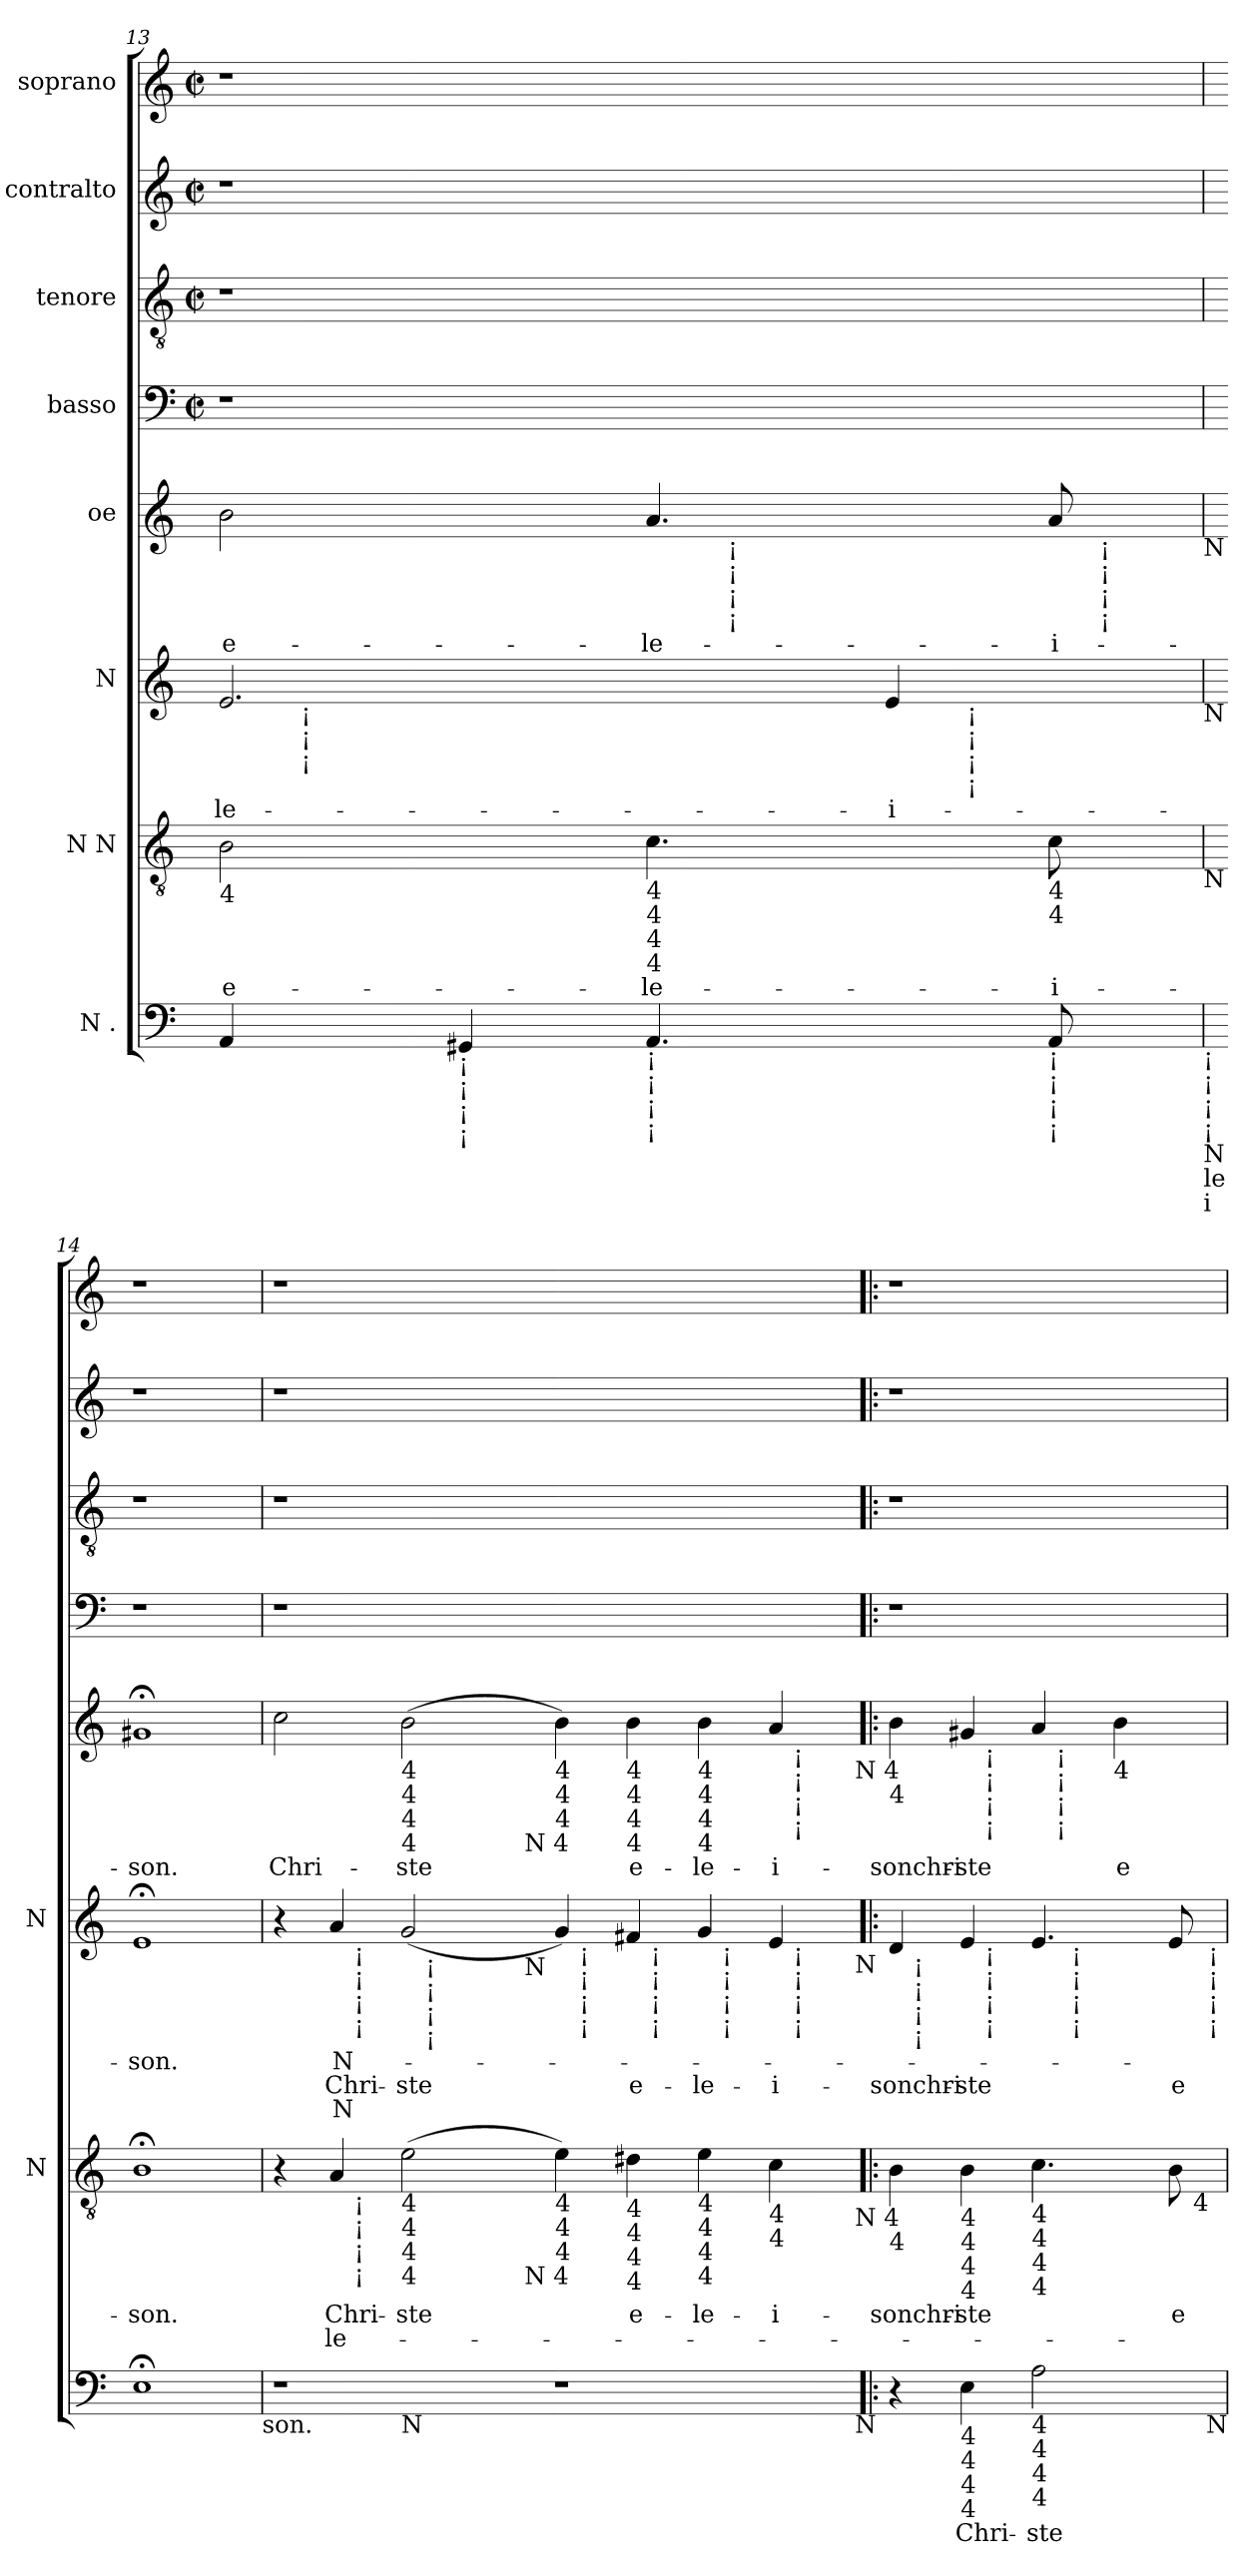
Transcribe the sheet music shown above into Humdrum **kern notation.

**kern	**text	**kern	**text	**text	**kern	**text	**text	**text	**kern	**text	**kern	**kern	**kern	**kern
*part8	*part8	*part7	*part7	*part7	*part6	*part6	*part6	*part6	*part5	*part5	*part4	*part3	*part2	*part1
*staff8	*staff8	*staff7	*staff7	*staff7	*staff6	*staff6	*staff6	*staff6	*staff5	*staff5	*staff4	*staff3	*staff2	*staff1
*I"N .	*	*I"N N	*	*	*I"N	*	*	*	*I"oe	*	*I"basso	*I"tenore	*I"contralto	*I"soprano
*	*	*I'N	*	*	*I'N	*	*	*	*	*	*	*	*	*
*clefF4	*	*clefGv2	*	*	*clefG2	*	*	*	*clefG2	*	*clefF4	*clefGv2	*clefG2	*clefG2
*k[]	*	*k[]	*	*	*k[]	*	*	*	*k[]	*	*k[]	*k[]	*k[]	*k[]
*C:	*	*C:	*	*	*C:	*	*	*	*C:	*	*C:	*C:	*C:	*C:
*	*	*	*	*	*	*	*	*	*	*	*M2/2	*M2/2	*M2/2	*M2/2
*	*	*	*	*	*	*	*	*	*	*	*met(c|)	*met(c|)	*met(c|)	*met(c|)
=13	=13	=13	=13	=13	=13	=13	=13	=13	=13	=13	=13	=13	=13	=13
!	!	!	!	!	!	!	!	!	!LO:TX:b:t=4	!	!	!	!	!
!	!	!LO:TX:b:t=4	!	!	!	!	!	!	!	!	!	!	!	!
!	!	!	!LO:LY:b	!	!	!LO:LY:b	!	!	!	!LO:LY:b	!	!	!	!
*	*	*	*	*	*^	*	*	*	*^	*	*	*	*	*
*	*	*	*	*	*	*^	*	*	*	*	*^	*	*	*	*	*
4AA/	.	2B\	e-	.	2.e/	16ryy	2ryy	-le-	.	.	2b\	2ryy	2ryy	e-	1r	1r	1r	1r
!	!	!	!	!	!	!LO:TX:b:t=¡	!	!	!	!	!	!	!	!	!	!	!	!
!	!	!	!	!	!	!LO:TX:b:t=¡	!	!	!	!	!	!	!	!	!	!	!	!
!	!	!	!	!	!	!LO:TX:b:t=¡	!	!	!	!	!	!	!	!	!	!	!	!
.	.	.	.	.	.	2...ryy	.	.	.	.	.	.	.	.	.	.	.	.
!LO:TX:b:t=¡	!	!	!	!	!	!	!	!	!	!	!	!	!	!	!	!	!	!
!LO:TX:b:t=¡	!	!	!	!	!	!	!	!	!	!	!	!	!	!	!	!	!	!
!LO:TX:b:t=¡	!	!	!	!	!	!	!	!	!	!	!	!	!	!	!	!	!	!
!LO:TX:b:t=¡	!	!	!	!	!	!	!	!	!	!	!	!	!	!	!	!	!	!
4GG#X/	.	.	.	.	.	.	.	.	.	.	.	.	.	.	.	.	.	.
!	!	!LO:TX:b:t=4	!	!	!	!	!	!	!	!	!	!	!	!	!	!	!	!
!	!	!LO:TX:b:t=4	!	!	!	!	!	!	!	!	!	!	!	!	!	!	!	!
!	!	!LO:TX:b:t=4	!	!	!	!	!	!	!	!	!	!	!	!	!	!	!	!
!	!	!LO:TX:b:t=4	!	!	!	!	!	!	!	!	!	!	!	!	!	!	!	!
!LO:TX:b:t=¡	!	!	!	!	!	!	!	!	!	!	!	!	!	!	!	!	!	!
!LO:TX:b:t=¡	!	!	!	!	!	!	!	!	!	!	!	!	!	!	!	!	!	!
!LO:TX:b:t=¡	!	!	!	!	!	!	!	!	!	!	!	!	!	!	!	!	!	!
!LO:TX:b:t=¡	!	!	!	!	!	!	!	!	!	!	!	!	!	!	!	!	!	!
!	!	!	!LO:LY:b	!	!	!	!	!	!	!	!	!	!	!LO:LY:b	!	!	!	!
4.AA/	.	4.c\	-le-	.	.	.	4ryy	.	.	.	4.a/	16ryy	4ryy	-le-	.	.	.	.
!	!	!	!	!	!	!	!	!	!	!	!	!LO:TX:b:t=¡	!	!	!	!	!	!
!	!	!	!	!	!	!	!	!	!	!	!	!LO:TX:b:t=¡	!	!	!	!	!	!
!	!	!	!	!	!	!	!	!	!	!	!	!LO:TX:b:t=¡	!	!	!	!	!	!
!	!	!	!	!	!	!	!	!	!	!	!	!LO:TX:b:t=¡	!	!	!	!	!	!
.	.	.	.	.	.	.	.	.	.	.	.	4..ryy	.	.	.	.	.	.
!	!	!	!	!	!	!	!	!LO:LY:b:rj	!	!	!	!	!	!	!	!	!	!
.	.	.	.	.	4e/	.	16ryy	-i-	.	.	.	.	8ryy	.	.	.	.	.
!	!	!	!	!	!	!	!LO:TX:b:t=¡	!	!	!	!	!	!	!	!	!	!	!
!	!	!	!	!	!	!	!LO:TX:b:t=¡	!	!	!	!	!	!	!	!	!	!	!
!	!	!	!	!	!	!	!LO:TX:b:t=¡	!	!	!	!	!	!	!	!	!	!	!
!	!	!	!	!	!	!	!LO:TX:b:t=¡	!	!	!	!	!	!	!	!	!	!	!
.	.	.	.	.	.	.	8.ryy	.	.	.	.	.	.	.	.	.	.	.
!	!	!LO:TX:b:t=4	!	!	!	!	!	!	!	!	!	!	!	!	!	!	!	!
!	!	!LO:TX:b:t=4	!	!	!	!	!	!	!	!	!	!	!	!	!	!	!	!
!LO:TX:b:t=¡	!	!	!	!	!	!	!	!	!	!	!	!	!	!	!	!	!	!
!LO:TX:b:t=¡	!	!	!	!	!	!	!	!	!	!	!	!	!	!	!	!	!	!
!LO:TX:b:t=¡	!	!	!	!	!	!	!	!	!	!	!	!	!	!	!	!	!	!
!LO:TX:b:t=¡	!	!	!	!	!	!	!	!	!	!	!	!	!	!	!	!	!	!
!	!	!	!LO:LY:b:rj	!	!	!	!	!	!	!	!	!	!	!LO:LY:b:rj	!	!	!	!
8AA/	.	8c\	-i-	.	.	.	.	.	.	.	8a/	.	32ryy	-i-	.	.	.	.
!	!	!	!	!	!	!	!	!	!	!	!	!	!LO:TX:b:t=¡	!	!	!	!	!
!	!	!	!	!	!	!	!	!	!	!	!	!	!LO:TX:b:t=¡	!	!	!	!	!
!	!	!	!	!	!	!	!	!	!	!	!	!	!LO:TX:b:t=¡	!	!	!	!	!
!	!	!	!	!	!	!	!	!	!	!	!	!	!LO:TX:b:t=¡	!	!	!	!	!
.	.	.	.	.	.	.	.	.	.	.	.	.	16.ryy	.	.	.	.	.
!	!	!	!	!	!	!	!	!	!	!	!LO:TX:b:t=N	!	!	!	!	!	!	!
!	!	!	!	!	!LO:TX:b:t=N	!	!	!	!	!	!	!	!	!	!	!	!	!
!	!	!LO:TX:b:t=N	!	!	!	!	!	!	!	!	!	!	!	!	!	!	!	!
!LO:TX:b:t=¡	!	!	!	!	!	!	!	!	!	!	!	!	!	!	!	!	!	!
!LO:TX:b:t=¡	!	!	!	!	!	!	!	!	!	!	!	!	!	!	!	!	!	!
!LO:TX:b:t=¡	!	!	!	!	!	!	!	!	!	!	!	!	!	!	!	!	!	!
!LO:TX:b:t=¡	!	!	!	!	!	!	!	!	!	!	!	!	!	!	!	!	!	!
!LO:TX:b:t=N	!	!	!	!	!	!	!	!	!	!	!	!	!	!	!	!	!	!
!LO:TX:b:t=le	!	!	!	!	!	!	!	!	!	!	!	!	!	!	!	!	!	!
!LO:TX:b:t=i	!	!	!	!	!	!	!	!	!	!	!	!	!	!	!	!	!	!
=14	=14	=14	=14	=14	=14	=14	=14	=14	=14	=14	=14	=14	=14	=14	=14	=14	=14	=14
!	!	!	!LO:LY:b	!	!	!	!	!LO:LY:b	!	!	!	!	!	!LO:LY:b	!	!	!	!
*	*	*	*	*	*v	*v	*v	*	*	*	*	*	*	*	*	*	*	*
*	*	*	*	*	*	*	*	*	*v	*v	*v	*	*	*	*	*
1E;<	.	1B;<	-son.	.	1e;	-son.	.	.	1g#X;	-son.	1r	1r	1r	1r
!LO:TX:b:t=son.	!	!	!	!	!	!	!	!	!	!	!	!	!	!
!!LO:LB:g=z
=15	=15	=15	=15	=15	=15	=15	=15	=15	=15	=15	=15	=15	=15	=15
!	!	!	!	!	!	!	!	!	!LO:TX:b:t=N	!	!	!	!	!
!	!	!	!	!	!	!	!	!	!LO:TX:b:t=N	!	!	!	!	!
!	!	!	!	!	!	!	!	!	!LO:TX:b:t=4	!	!	!	!	!
!	!	!	!	!	!	!	!	!	!LO:TX:b:t=4	!	!	!	!	!
!	!	!	!	!	!LO:TX:b:t=N	!	!	!	!	!	!	!	!	!
!	!	!	!	!	!LO:TX:b:t=N	!	!	!	!	!	!	!	!	!
!	!	!LO:TX:b:t=N	!	!	!	!	!	!	!	!	!	!	!	!
!	!	!LO:TX:b:t=N	!	!	!	!	!	!	!	!	!	!	!	!
!LO:TX:b:t=N	!	!	!	!	!	!	!	!	!	!	!	!	!	!
!LO:TX:b:t=N	!	!	!	!	!	!	!	!	!	!	!	!	!	!
!	!	!	!	!	!	!	!	!	!	!LO:LY:b	!	!	!	!
*^	*	*^	*	*	*^	*	*	*	*^	*	*	*	*	*
*	*	*	*	*^	*	*	*	*^	*	*	*	*	*^	*	*	*	*	*
*	*	*	*	*	*	*	*	*	*	*^	*	*	*	*	*	*	*	*	*	*	*
*	*	*	*	*	*	*	*	*	*	*	*^	*	*	*	*	*	*	*	*	*	*	*
1r	2ryy	.	4r	4ryy	2ryy	.	.	4r	4ryy	2ryy	2ryy	1ryy	.	.	.	2cc\	2ryy	1ryy	Chri-	1r	1r	1r	1r
!	!	!	!	!	!	!LO:LY:b	!LO:LY:b	!	!	!	!	!	!LO:LY:b:rj	!LO:LY:b:rj	!LO:LY:b:rj	!	!	!	!	!	!	!	!
.	.	.	4A/	16ryy	.	Chri-	-le-	4a/	16ryy	.	.	.	N-	-Chri-	-N	.	.	.	.	.	.	.	.
!	!	!	!	!	!	!	!	!	!LO:TX:b:t=¡	!	!	!	!	!	!	!	!	!	!	!	!	!	!
!	!	!	!	!	!	!	!	!	!LO:TX:b:t=¡	!	!	!	!	!	!	!	!	!	!	!	!	!	!
!	!	!	!	!	!	!	!	!	!LO:TX:b:t=¡	!	!	!	!	!	!	!	!	!	!	!	!	!	!
!	!	!	!	!	!	!	!	!	!LO:TX:b:t=¡	!	!	!	!	!	!	!	!	!	!	!	!	!	!
!	!	!	!	!LO:TX:b:t=¡	!	!	!	!	!	!	!	!	!	!	!	!	!	!	!	!	!	!	!
!	!	!	!	!LO:TX:b:t=¡	!	!	!	!	!	!	!	!	!	!	!	!	!	!	!	!	!	!	!
!	!	!	!	!LO:TX:b:t=¡	!	!	!	!	!	!	!	!	!	!	!	!	!	!	!	!	!	!	!
!	!	!	!	!LO:TX:b:t=¡	!	!	!	!	!	!	!	!	!	!	!	!	!	!	!	!	!	!	!
.	.	.	.	1ryy	.	.	.	.	1ryy	.	.	.	.	.	.	.	.	.	.	.	.	.	.
!	!	!	!	!	!	!	!	!	!	!	!	!	!	!	!	!LO:TX:b:t=4	!	!	!	!	!	!	!
!	!	!	!	!	!	!	!	!	!	!	!	!	!	!	!	!LO:TX:b:t=4	!	!	!	!	!	!	!
!	!	!	!	!	!	!	!	!	!	!	!	!	!	!	!	!LO:TX:b:t=4	!	!	!	!	!	!	!
!	!	!	!	!	!	!	!	!	!	!	!	!	!	!	!	!LO:TX:b:t=4	!	!	!	!	!	!	!
!	!	!	!LO:TX:b:t=4	!	!	!	!	!	!	!	!	!	!	!	!	!	!	!	!	!	!	!	!
!	!	!	!LO:TX:b:t=4	!	!	!	!	!	!	!	!	!	!	!	!	!	!	!	!	!	!	!	!
!	!	!	!LO:TX:b:t=4	!	!	!	!	!	!	!	!	!	!	!	!	!	!	!	!	!	!	!	!
!	!	!	!LO:TX:b:t=4	!	!	!	!	!	!	!	!	!	!	!	!	!	!	!	!	!	!	!	!
!	!LO:TX:b:t=N	!	!	!	!	!	!	!	!	!	!	!	!	!	!	!	!	!	!	!	!	!	!
!	!	!	!	!	!	!LO:LY:b	!	!	!	!	!	!	!	!LO:LY:b	!	!	!	!	!LO:LY:b	!	!	!	!
.	1.ryy	.	(>2e\	.	4ryy	-ste	.	(<2g/	.	16ryy	4ryy	.	.	-ste	.	(>2b\	4ryy	.	-ste	.	.	.	.
!	!	!	!	!	!	!	!	!	!	!LO:TX:b:t=¡	!	!	!	!	!	!	!	!	!	!	!	!	!
!	!	!	!	!	!	!	!	!	!	!LO:TX:b:t=¡	!	!	!	!	!	!	!	!	!	!	!	!	!
!	!	!	!	!	!	!	!	!	!	!LO:TX:b:t=¡	!	!	!	!	!	!	!	!	!	!	!	!	!
!	!	!	!	!	!	!	!	!	!	!LO:TX:b:t=¡	!	!	!	!	!	!	!	!	!	!	!	!	!
.	.	.	.	.	.	.	.	.	.	1ryy	.	.	.	.	.	.	.	.	.	.	.	.	.
.	.	.	.	.	8ryy	.	.	.	.	.	8ryy	.	.	.	.	.	8ryy	.	.	.	.	.	.
.	.	.	.	.	32ryy	.	.	.	.	.	32ryy	.	.	.	.	.	32ryy	.	.	.	.	.	.
!	!	!	!	!	!	!	!	!	!	!	!	!	!	!	!	!	!LO:TX:b:t=N 4	!	!	!	!	!	!
!	!	!	!	!	!	!	!	!	!	!	!LO:TX:b:t=N	!	!	!	!	!	!	!	!	!	!	!	!
!	!	!	!	!	!LO:TX:b:t=N 4	!	!	!	!	!	!	!	!	!	!	!	!	!	!	!	!	!	!
.	.	.	.	.	1ryy	.	.	.	.	.	1ryy	.	.	.	.	.	1ryy	.	.	.	.	.	.
!	!	!	!	!	!	!	!	!	!	!	!	!	!	!	!	!LO:TX:b:t=4	!	!	!	!	!	!	!
!	!	!	!	!	!	!	!	!	!	!	!	!	!	!	!	!LO:TX:b:t=4	!	!	!	!	!	!	!
!	!	!	!	!	!	!	!	!	!	!	!	!	!	!	!	!LO:TX:b:t=4	!	!	!	!	!	!	!
!	!	!	!LO:TX:b:t=4	!	!	!	!	!	!	!	!	!	!	!	!	!	!	!	!	!	!	!	!
!	!	!	!LO:TX:b:t=4	!	!	!	!	!	!	!	!	!	!	!	!	!	!	!	!	!	!	!	!
!	!	!	!LO:TX:b:t=4	!	!	!	!	!	!	!	!	!	!	!	!	!	!	!	!	!	!	!	!
1r	.	.	4e\)	.	.	.	.	4g/)	.	.	.	16ryy	.	.	.	4b\)	.	2ryy	.	1ryy	1ryy	1ryy	1ryy
!	!	!	!	!	!	!	!	!	!	!	!	!LO:TX:b:t=¡	!	!	!	!	!	!	!	!	!	!	!
!	!	!	!	!	!	!	!	!	!	!	!	!LO:TX:b:t=¡	!	!	!	!	!	!	!	!	!	!	!
!	!	!	!	!	!	!	!	!	!	!	!	!LO:TX:b:t=¡	!	!	!	!	!	!	!	!	!	!	!
!	!	!	!	!	!	!	!	!	!	!	!	!LO:TX:b:t=¡	!	!	!	!	!	!	!	!	!	!	!
.	.	.	.	.	.	.	.	.	.	.	.	2...ryy	.	.	.	.	.	.	.	.	.	.	.
!	!	!	!	!	!	!	!	!	!	!	!	!	!	!	!	!LO:TX:b:t=4	!	!	!	!	!	!	!
!	!	!	!	!	!	!	!	!	!	!	!	!	!	!	!	!LO:TX:b:t=4	!	!	!	!	!	!	!
!	!	!	!	!	!	!	!	!	!	!	!	!	!	!	!	!LO:TX:b:t=4	!	!	!	!	!	!	!
!	!	!	!	!	!	!	!	!	!	!	!	!	!	!	!	!LO:TX:b:t=4	!	!	!	!	!	!	!
!	!	!	!LO:TX:b:t=4	!	!	!	!	!	!	!	!	!	!	!	!	!	!	!	!	!	!	!	!
!	!	!	!LO:TX:b:t=4	!	!	!	!	!	!	!	!	!	!	!	!	!	!	!	!	!	!	!	!
!	!	!	!LO:TX:b:t=4	!	!	!	!	!	!	!	!	!	!	!	!	!	!	!	!	!	!	!	!
!	!	!	!LO:TX:b:t=4	!	!	!	!	!	!	!	!	!	!	!	!	!	!	!	!	!	!	!	!
!	!	!	!	!	!	!LO:LY:b	!	!	!	!	!	!	!	!LO:LY:b	!	!	!	!	!LO:LY:b	!	!	!	!
.	.	.	4d#X\	.	.	e-	.	4f#X/	.	.	.	.	.	e-	.	4b\	.	.	e-	.	.	.	.
!	!	!	!	!	!	!	!	!	!LO:TX:b:t=¡	!	!	!	!	!	!	!	!	!	!	!	!	!	!
!	!	!	!	!	!	!	!	!	!LO:TX:b:t=¡	!	!	!	!	!	!	!	!	!	!	!	!	!	!
!	!	!	!	!	!	!	!	!	!LO:TX:b:t=¡	!	!	!	!	!	!	!	!	!	!	!	!	!	!
!	!	!	!	!	!	!	!	!	!LO:TX:b:t=¡	!	!	!	!	!	!	!	!	!	!	!	!	!	!
.	.	.	.	2ryy	.	.	.	.	2ryy	.	.	.	.	.	.	.	.	.	.	.	.	.	.
!	!	!	!	!	!	!	!	!	!	!	!	!	!	!	!	!LO:TX:b:t=4	!	!	!	!	!	!	!
!	!	!	!	!	!	!	!	!	!	!	!	!	!	!	!	!LO:TX:b:t=4	!	!	!	!	!	!	!
!	!	!	!	!	!	!	!	!	!	!	!	!	!	!	!	!LO:TX:b:t=4	!	!	!	!	!	!	!
!	!	!	!	!	!	!	!	!	!	!	!	!	!	!	!	!LO:TX:b:t=4	!	!	!	!	!	!	!
!	!	!	!LO:TX:b:t=4	!	!	!	!	!	!	!	!	!	!	!	!	!	!	!	!	!	!	!	!
!	!	!	!LO:TX:b:t=4	!	!	!	!	!	!	!	!	!	!	!	!	!	!	!	!	!	!	!	!
!	!	!	!LO:TX:b:t=4	!	!	!	!	!	!	!	!	!	!	!	!	!	!	!	!	!	!	!	!
!	!	!	!LO:TX:b:t=4	!	!	!	!	!	!	!	!	!	!	!	!	!	!	!	!	!	!	!	!
!	!	!	!	!	!	!LO:LY:b	!	!	!	!	!	!	!	!LO:LY:b	!	!	!	!	!LO:LY:b	!	!	!	!
.	.	.	4e\	.	.	-le-	.	4g/	.	.	.	.	.	-le-	.	4b\	.	4ryy	-le-	.	.	.	.
!	!	!	!	!	!	!	!	!	!	!LO:TX:b:t=¡	!	!	!	!	!	!	!	!	!	!	!	!	!
!	!	!	!	!	!	!	!	!	!	!LO:TX:b:t=¡	!	!	!	!	!	!	!	!	!	!	!	!	!
!	!	!	!	!	!	!	!	!	!	!LO:TX:b:t=¡	!	!	!	!	!	!	!	!	!	!	!	!	!
!	!	!	!	!	!	!	!	!	!	!LO:TX:b:t=¡	!	!	!	!	!	!	!	!	!	!	!	!	!
.	.	.	.	.	.	.	.	.	.	4..ryy	.	.	.	.	.	.	.	.	.	.	.	.	.
!	!	!	!LO:TX:b:t=4	!	!	!	!	!	!	!	!	!	!	!	!	!	!	!	!	!	!	!	!
!	!	!	!LO:TX:b:t=4	!	!	!	!	!	!	!	!	!	!	!	!	!	!	!	!	!	!	!	!
!	!	!	!	!	!	!LO:LY:b:rj	!	!	!	!	!	!	!	!LO:LY:b:rj	!	!	!	!	!LO:LY:b:rj	!	!	!	!
.	.	.	4c\	.	.	-i-	.	4e/	.	.	.	.	.	-i-	.	4a/	.	16ryy	-i-	.	.	.	.
!	!	!	!	!	!	!	!	!	!	!	!	!	!	!	!	!	!	!LO:TX:b:t=¡	!	!	!	!	!
!	!	!	!	!	!	!	!	!	!	!	!	!	!	!	!	!	!	!LO:TX:b:t=¡	!	!	!	!	!
!	!	!	!	!	!	!	!	!	!	!	!	!	!	!	!	!	!	!LO:TX:b:t=¡	!	!	!	!	!
!	!	!	!	!	!	!	!	!	!	!	!	!	!	!	!	!	!	!LO:TX:b:t=¡	!	!	!	!	!
!	!	!	!	!	!	!	!	!	!LO:TX:b:t=¡	!	!	!	!	!	!	!	!	!	!	!	!	!	!
!	!	!	!	!	!	!	!	!	!LO:TX:b:t=¡	!	!	!	!	!	!	!	!	!	!	!	!	!	!
!	!	!	!	!	!	!	!	!	!LO:TX:b:t=¡	!	!	!	!	!	!	!	!	!	!	!	!	!	!
!	!	!	!	!	!	!	!	!	!LO:TX:b:t=¡	!	!	!	!	!	!	!	!	!	!	!	!	!	!
.	.	.	.	8.ryy	.	.	.	.	8.ryy	.	.	.	.	.	.	.	.	8.ryy	.	.	.	.	.
.	.	.	.	.	16.ryy	.	.	.	.	.	16.ryy	.	.	.	.	.	16.ryy	.	.	.	.	.	.
!	!	!	!	!	!	!	!	!	!	!	!	!	!	!	!	!LO:TX:b:t=N 4	!	!	!	!	!	!	!
!	!	!	!	!	!	!	!	!LO:TX:b:t=N	!	!	!	!	!	!	!	!	!	!	!	!	!	!	!
!	!	!	!LO:TX:b:t=N 4	!	!	!	!	!	!	!	!	!	!	!	!	!	!	!	!	!	!	!	!
!LO:TX:b:t=N	!	!	!	!	!	!	!	!	!	!	!	!	!	!	!	!	!	!	!	!	!	!	!
=16!|:	=16!|:	=16!|:	=16!|:	=16!|:	=16!|:	=16!|:	=16!|:	=16!|:	=16!|:	=16!|:	=16!|:	=16!|:	=16!|:	=16!|:	=16!|:	=16!|:	=16!|:	=16!|:	=16!|:	=16!|:	=16!|:	=16!|:	=16!|:
!	!	!	!	!	!	!	!	!	!	!	!	!	!	!	!	!LO:TX:b:t=4	!	!	!	!	!	!	!
!	!	!	!LO:TX:b:t=4	!	!	!	!	!	!	!	!	!	!	!	!	!	!	!	!	!	!	!	!
!	!	!	!	!	!	!LO:LY:b	!	!	!	!	!	!	!	!LO:LY:b	!	!	!	!	!LO:LY:b	!	!	!	!
*v	*v	*	*	*	*	*	*	*	*	*	*v	*v	*	*	*	*	*	*	*	*	*	*	*
*	*	*	*v	*v	*	*	*	*	*	*	*	*	*	*	*	*	*	*	*	*	*
4r	.	4B\	2...ryy	-sonchri-	.	4d/	16ryy	4ryy	2ryy	.	-sonchri-	.	4b\	4ryy	2ryy	-sonchri-	1r	1r	1r	1r
!	!	!	!	!	!	!	!LO:TX:b:t=¡	!	!	!	!	!	!	!	!	!	!	!	!	!
!	!	!	!	!	!	!	!LO:TX:b:t=¡	!	!	!	!	!	!	!	!	!	!	!	!	!
!	!	!	!	!	!	!	!LO:TX:b:t=¡	!	!	!	!	!	!	!	!	!	!	!	!	!
!	!	!	!	!	!	!	!LO:TX:b:t=¡	!	!	!	!	!	!	!	!	!	!	!	!	!
.	.	.	.	.	.	.	2...ryy	.	.	.	.	.	.	.	.	.	.	.	.	.
!	!	!LO:TX:b:t=4	!	!	!	!	!	!	!	!	!	!	!	!	!	!	!	!	!	!
!	!	!LO:TX:b:t=4	!	!	!	!	!	!	!	!	!	!	!	!	!	!	!	!	!	!
!	!	!LO:TX:b:t=4	!	!	!	!	!	!	!	!	!	!	!	!	!	!	!	!	!	!
!	!	!LO:TX:b:t=4	!	!	!	!	!	!	!	!	!	!	!	!	!	!	!	!	!	!
!LO:TX:b:t=4	!	!	!	!	!	!	!	!	!	!	!	!	!	!	!	!	!	!	!	!
!LO:TX:b:t=4	!	!	!	!	!	!	!	!	!	!	!	!	!	!	!	!	!	!	!	!
!LO:TX:b:t=4	!	!	!	!	!	!	!	!	!	!	!	!	!	!	!	!	!	!	!	!
!LO:TX:b:t=4	!	!	!	!	!	!	!	!	!	!	!	!	!	!	!	!	!	!	!	!
!	!LO:LY:b	!	!	!LO:LY:b	!	!	!	!	!	!	!LO:LY:b	!	!	!	!	!LO:LY:b	!	!	!	!
4E\	Chri-	4B\	.	-ste	.	4e/	.	16ryy	.	.	-ste	.	4g#X/	16ryy	.	-ste	.	.	.	.
!	!	!	!	!	!	!	!	!	!	!	!	!	!	!LO:TX:b:t=¡	!	!	!	!	!	!
!	!	!	!	!	!	!	!	!	!	!	!	!	!	!LO:TX:b:t=¡	!	!	!	!	!	!
!	!	!	!	!	!	!	!	!	!	!	!	!	!	!LO:TX:b:t=¡	!	!	!	!	!	!
!	!	!	!	!	!	!	!	!	!	!	!	!	!	!LO:TX:b:t=¡	!	!	!	!	!	!
!	!	!	!	!	!	!	!	!LO:TX:b:t=¡	!	!	!	!	!	!	!	!	!	!	!	!
!	!	!	!	!	!	!	!	!LO:TX:b:t=¡	!	!	!	!	!	!	!	!	!	!	!	!
!	!	!	!	!	!	!	!	!LO:TX:b:t=¡	!	!	!	!	!	!	!	!	!	!	!	!
!	!	!	!	!	!	!	!	!LO:TX:b:t=¡	!	!	!	!	!	!	!	!	!	!	!	!
.	.	.	.	.	.	.	.	2ryy	.	.	.	.	.	2ryy	.	.	.	.	.	.
!	!	!LO:TX:b:t=4	!	!	!	!	!	!	!	!	!	!	!	!	!	!	!	!	!	!
!	!	!LO:TX:b:t=4	!	!	!	!	!	!	!	!	!	!	!	!	!	!	!	!	!	!
!	!	!LO:TX:b:t=4	!	!	!	!	!	!	!	!	!	!	!	!	!	!	!	!	!	!
!	!	!LO:TX:b:t=4	!	!	!	!	!	!	!	!	!	!	!	!	!	!	!	!	!	!
!LO:TX:b:t=4	!	!	!	!	!	!	!	!	!	!	!	!	!	!	!	!	!	!	!	!
!LO:TX:b:t=4	!	!	!	!	!	!	!	!	!	!	!	!	!	!	!	!	!	!	!	!
!LO:TX:b:t=4	!	!	!	!	!	!	!	!	!	!	!	!	!	!	!	!	!	!	!	!
!LO:TX:b:t=4	!	!	!	!	!	!	!	!	!	!	!	!	!	!	!	!	!	!	!	!
!	!LO:LY:b	!	!	!	!	!	!	!	!	!	!	!	!	!	!	!	!	!	!	!
2A\	-ste	4.c\	.	.	.	4.e/	.	.	16.ryy	.	.	.	4a/	.	16ryy	.	.	.	.	.
!	!	!	!	!	!	!	!	!	!	!	!	!	!	!	!LO:TX:b:t=¡	!	!	!	!	!
!	!	!	!	!	!	!	!	!	!	!	!	!	!	!	!LO:TX:b:t=¡	!	!	!	!	!
!	!	!	!	!	!	!	!	!	!	!	!	!	!	!	!LO:TX:b:t=¡	!	!	!	!	!
!	!	!	!	!	!	!	!	!	!	!	!	!	!	!	!LO:TX:b:t=¡	!	!	!	!	!
.	.	.	.	.	.	.	.	.	.	.	.	.	.	.	4..ryy	.	.	.	.	.
!	!	!	!	!	!	!	!	!	!LO:TX:b:t=¡	!	!	!	!	!	!	!	!	!	!	!
!	!	!	!	!	!	!	!	!	!LO:TX:b:t=¡	!	!	!	!	!	!	!	!	!	!	!
!	!	!	!	!	!	!	!	!	!LO:TX:b:t=¡	!	!	!	!	!	!	!	!	!	!	!
!	!	!	!	!	!	!	!	!	!LO:TX:b:t=¡	!	!	!	!	!	!	!	!	!	!	!
.	.	.	.	.	.	.	.	.	4ryy	.	.	.	.	.	.	.	.	.	.	.
!	!	!	!	!	!	!	!	!	!	!	!	!	!LO:TX:b:t=4	!	!	!	!	!	!	!
!	!	!	!	!	!	!	!	!	!	!	!	!	!	!	!	!LO:LY:b	!	!	!	!
.	.	.	.	.	.	.	.	.	.	.	.	.	4b\	.	.	e-	.	.	.	.
.	.	.	.	.	.	.	.	8.ryy	.	.	.	.	.	8.ryy	.	.	.	.	.	.
.	.	.	.	.	.	.	.	.	8ryy	.	.	.	.	.	.	.	.	.	.	.
!	!	!	!	!LO:LY:b	!	!	!	!	!	!	!LO:LY:b	!	!	!	!	!	!	!	!	!
.	.	8B\	.	e-	.	8e/	.	.	.	.	e-	.	.	.	.	.	.	.	.	.
!	!	!	!LO:TX:b:t=4	!	!	!	!	!	!	!	!	!	!	!	!	!	!	!	!	!
.	.	.	16ryy	.	.	.	.	.	.	.	.	.	.	.	.	.	.	.	.	.
!	!	!	!	!	!	!	!	!	!LO:TX:b:t=¡	!	!	!	!	!	!	!	!	!	!	!
!	!	!	!	!	!	!	!	!	!LO:TX:b:t=¡	!	!	!	!	!	!	!	!	!	!	!
!	!	!	!	!	!	!	!	!	!LO:TX:b:t=¡	!	!	!	!	!	!	!	!	!	!	!
!	!	!	!	!	!	!	!	!	!LO:TX:b:t=¡	!	!	!	!	!	!	!	!	!	!	!
.	.	.	.	.	.	.	.	.	32ryy	.	.	.	.	.	.	.	.	.	.	.
!	!	!	!	!	!	!	!	!	!	!	!	!	!LO:TX:b:t=N	!	!	!	!	!	!	!
!	!	!	!	!	!	!LO:TX:b:t=N ¡	!	!	!	!	!	!	!	!	!	!	!	!	!	!
!	!	!LO:TX:b:t=N	!	!	!	!	!	!	!	!	!	!	!	!	!	!	!	!	!	!
!LO:TX:b:t=N	!	!	!	!	!	!	!	!	!	!	!	!	!	!	!	!	!	!	!	!
*	*	*v	*v	*	*	*	*	*	*	*	*	*	*v	*v	*v	*	*	*	*	*
*	*	*	*	*	*v	*v	*v	*v	*	*	*	*	*	*	*	*	*
=	=	=	=	=	=	=	=	=	=	=	=	=	=	=
*-	*-	*-	*-	*-	*-	*-	*-	*-	*-	*-	*-	*-	*-	*-
